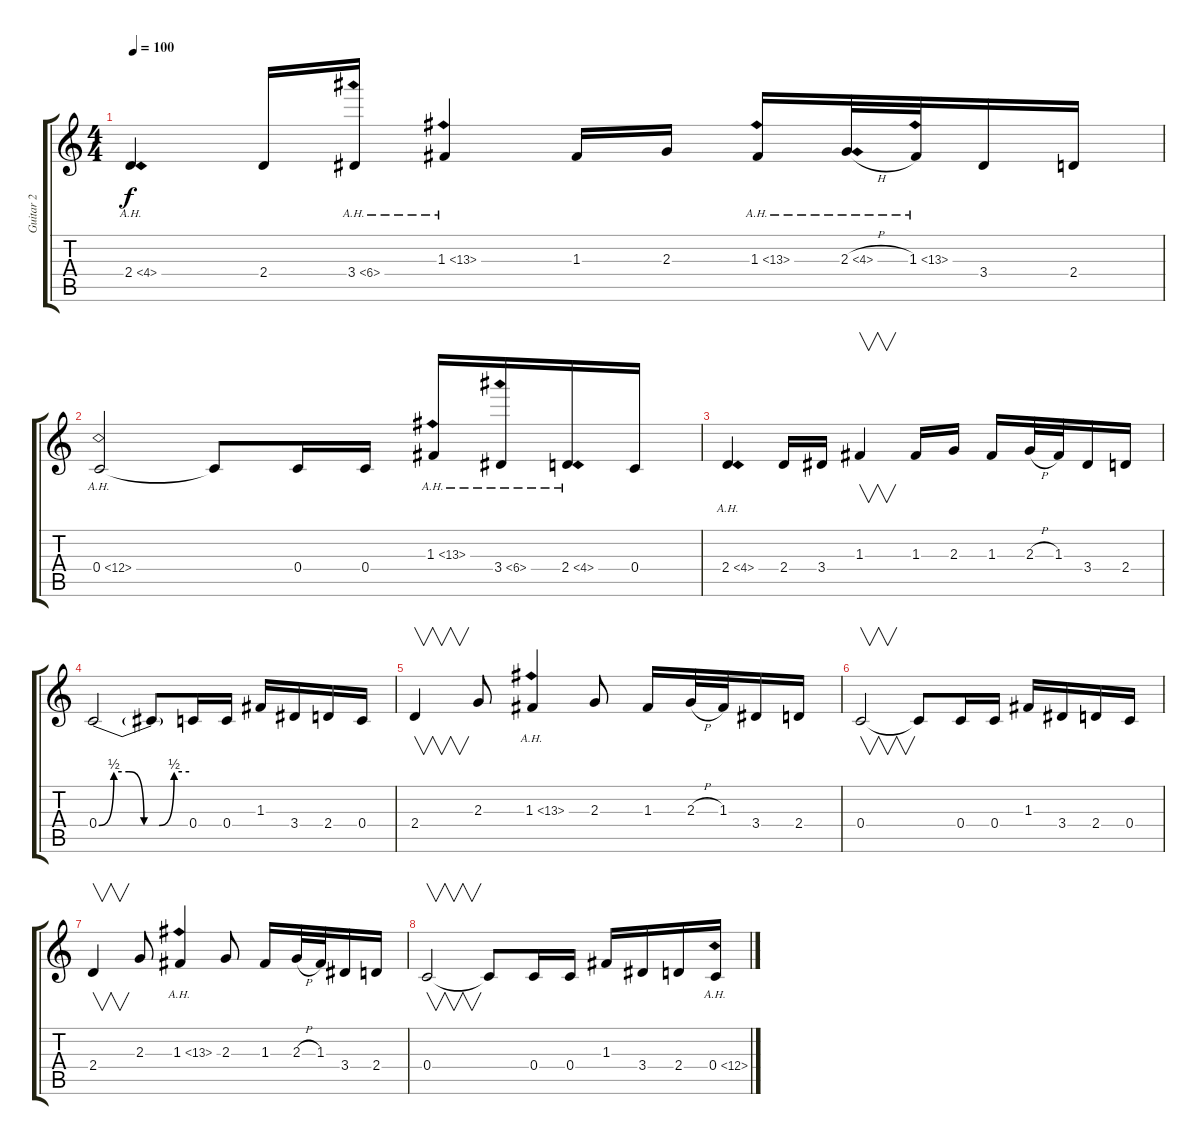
\track ("Guitar 2" "Guitar 2") {instrument distortionguitar}
\staff {score tabs}
\tuning (D4 A3 F3 C3 G2 D2) {hide}
\ts (4 4)
\tempo 100
\clef g2
\ks c
2.4{ah 2}.4{dy f volume 16 instrument distortionguitar} 2.4.16 3.4{ah 3}.16 1.3{ah 12}.4 1.3.16 2.3.16 1.3{ah 12}.16 2.3{ah 2 h}.32 1.3{ah 12}.32 3.4.16 2.4.16 |
0.4{ah 12}.2 0.4{t}.8 0.4.16 0.4.16 1.3{ah 12}.16 3.4{ah 3}.16 2.4{ah 2}.16 0.4.16 |
2.4{ah 2}.4{instrument guitarharmonics} 2.4.16{instrument distortionguitar} 3.4.16 1.3.4{v} 1.3.16 2.3.16 1.3.16 2.3{h}.32 1.3.32 3.4.16 2.4.16 |
0.4{be (custom 0 0 10 2 20 2 30 0 40 0 50 2 60 2)}.2 0.4{t}.8 0.4.16 0.4.16 1.3.16 3.4.16 2.4.16 0.4.16 |
2.4.4{v} 2.3.8 1.3{ah 12}.4{instrument guitarharmonics} 2.3.8{instrument distortionguitar} 1.3.16 2.3{h}.32 1.3.32 3.4.16 2.4.16 |
0.4.2{v} 0.4{t}.8 0.4.16 0.4.16 1.3.16 3.4.16 2.4.16 0.4.16 |
2.4.4{v} 2.3.8 1.3{ah 12}.4{instrument guitarharmonics} 2.3.8{instrument distortionguitar} 1.3.16 2.3{h}.32 1.3.32 3.4.16 2.4.16 |
0.4.2{v} 0.4{t}.8 0.4.16 0.4.16 1.3.16 3.4.16 2.4.16 0.4{ah 12}.16{instrument guitarharmonics}
